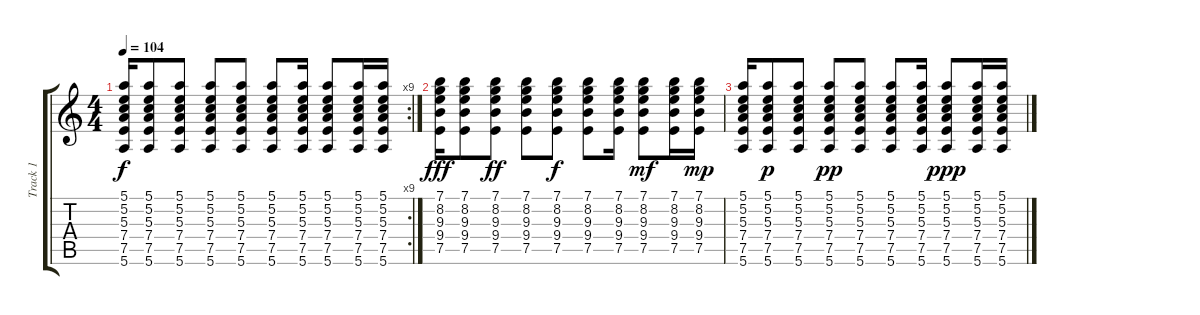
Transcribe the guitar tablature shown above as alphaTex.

\track ("Track 1" "Track 1") {instrument acousticguitarsteel}
\staff {score tabs}
\tuning (E4 B3 G3 D3 A2 E2) {hide}
\rc 9
\ts (4 4)
\tempo 104
\clef g2
\ks c
(5.1 5.2 5.3 7.4 7.5 5.6).16{dy f} (5.1 5.2 5.3 7.4 7.5 5.6).8 (5.1 5.2 5.3 7.4 7.5 5.6).8 (5.1 5.2 5.3 7.4 7.5 5.6).8 (5.1 5.2 5.3 7.4 7.5 5.6).8 (5.1 5.2 5.3 7.4 7.5 5.6).8 (5.1 5.2 5.3 7.4 7.5 5.6).16 (5.1 5.2 5.3 7.4 7.5 5.6).8 (5.1 5.2 5.3 7.4 7.5 5.6).16 (5.1 5.2 5.3 7.4 7.5 5.6).16 |
(7.1 8.2 9.3 9.4 7.5).16{dy fff} (7.1 8.2 9.3 9.4 7.5).8 (7.1 8.2 9.3 9.4 7.5).8{dy ff} (7.1 8.2 9.3 9.4 7.5).8 (7.1 8.2 9.3 9.4 7.5).8{dy f} (7.1 8.2 9.3 9.4 7.5).8 (7.1 8.2 9.3 9.4 7.5).16 (7.1 8.2 9.3 9.4 7.5).8{dy mf} (7.1 8.2 9.3 9.4 7.5).16 (7.1 8.2 9.3 9.4 7.5).16{dy mp} |
(5.1 5.2 5.3 7.4 7.5 5.6).16 (5.1 5.2 5.3 7.4 7.5 5.6).8{dy p} (5.1 5.2 5.3 7.4 7.5 5.6).8 (5.1 5.2 5.3 7.4 7.5 5.6).8{dy pp} (5.1 5.2 5.3 7.4 7.5 5.6).8 (5.1 5.2 5.3 7.4 7.5 5.6).8 (5.1 5.2 5.3 7.4 7.5 5.6).16 (5.1 5.2 5.3 7.4 7.5 5.6).8{dy ppp} (5.1 5.2 5.3 7.4 7.5 5.6).16 (5.1 5.2 5.3 7.4 7.5 5.6).16
